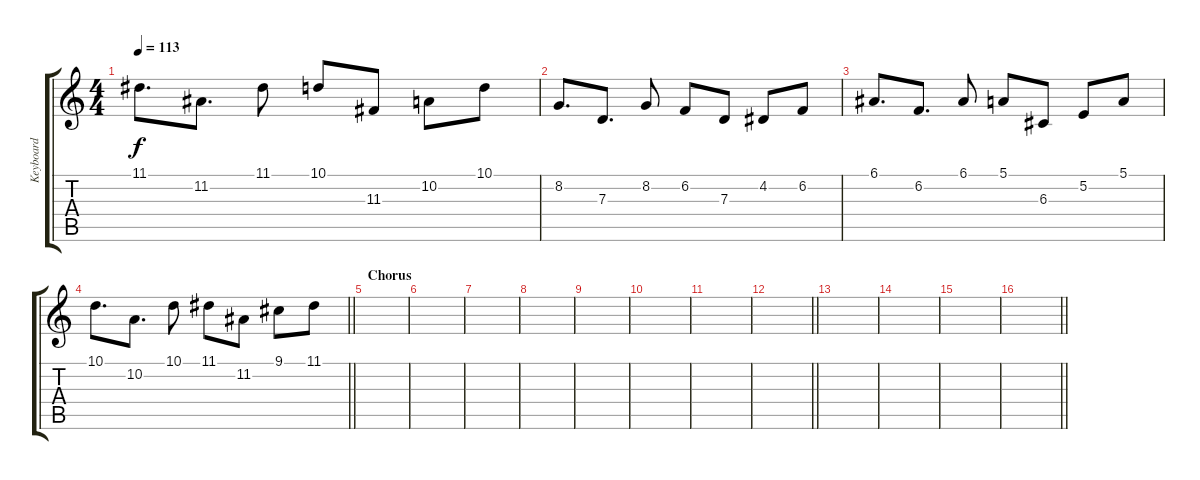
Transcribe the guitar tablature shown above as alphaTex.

\track ("Keyboard" "Keyboard") {instrument lead2sawtooth}
\staff {score tabs}
\tuning (E4 B3 G3 D3 A2 E2) {hide}
\ts (4 4)
\section ("" "")
\tempo 113
\clef g2
\ks c
11.1.8{d dy f} 11.2.8{d} 11.1.8 10.1.8 11.3.8 10.2.8 10.1.8 |
8.2.8{d} 7.3.8{d} 8.2.8 6.2.8 7.3.8 4.2.8 6.2.8 |
6.1.8{d} 6.2.8{d} 6.1.8 5.1.8 6.3.8 5.2.8 5.1.8 |
\barLineRight lightlight
10.1.8{d} 10.2.8{d} 10.1.8 11.1.8 11.2.8 9.1.8 11.1.8 |
\section ("" "Chorus")
|
|
|
|
|
|
|
\barLineRight lightlight
|
\section ("" "")
|
|
|
\barLineRight lightlight
